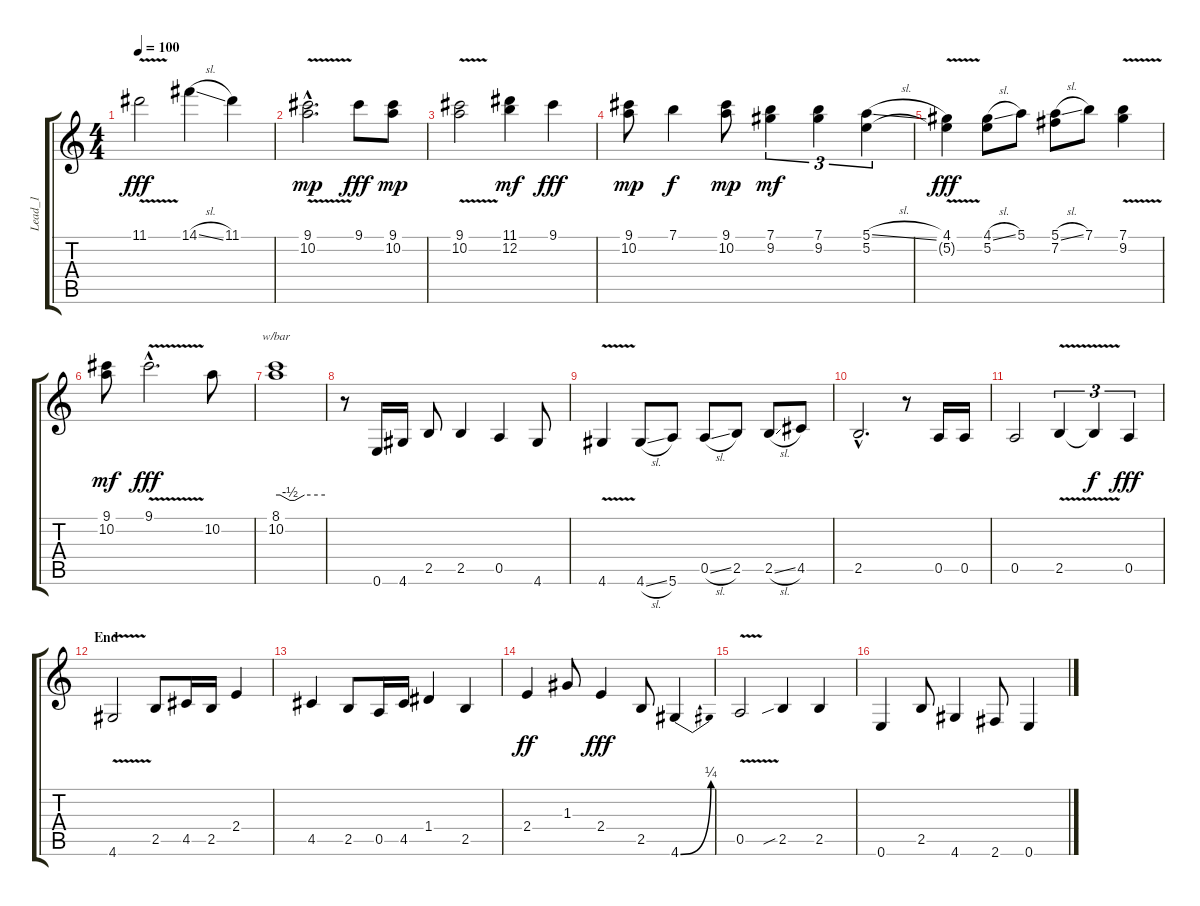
\track ("Lead_1" "Lead_1") {instrument acousticguitarsteel}
\staff {score tabs}
\tuning (E4 B3 G3 D3 A2 E2) {hide}
\ts (4 4)
\tempo 100
\clef g2
\ks c
11.1{v}.2{dy fff} 14.1{sl}.4 11.1.4 |
(9.1{v hac} 10.2{hac}).2{d dy mp} 9.1.8{dy fff} (9.1 10.2).8{dy mp} |
(9.1{v} 10.2).2 (11.1 12.2).4{dy mf} 9.1.4{dy fff} |
(9.1 10.2).8{dy mp} 7.1.4{dy f} (9.1 10.2).8{dy mp} (7.1 9.2).4{tu (3 2) dy mf} (7.1 9.2).4{tu (3 2)} (5.1{sl} 5.2).4{tu (3 2)} |
(4.1{v} 5.2{t}).4{dy fff} (4.1{sl} 5.2).8 5.1.8 (5.1{sl} 7.2).8 7.1.8 (7.1{v} 9.2).4 |
(9.1 10.2).8{dy mf} 9.1{v hac}.2{d dy fff} 10.2.8 |
(8.1 10.2).1{tbe (custom default 0 0 5 0 17 -2 23 -2 35 0 60 0)} |
r.8{instrument electricguitarclean} 0.6.16 4.6.16 2.5.8 2.5.4 0.5.4 4.6.8 |
4.6{v}.4 4.6{sl}.8 5.6.8 0.5{sl}.8 2.5.8 2.5{sl}.8 4.5.8 |
2.5{hac}.2{d} r.8 0.5.16 0.5.16 |
0.5.2 2.5{v}.4{tu (3 2)} 2.5{t}.4{tu (3 2) dy f} 0.5.4{tu (3 2) dy fff} |
\section ("" "End")
4.6{v}.2 2.5.8 4.5.16 2.5.16 2.4.4 |
4.5.4 2.5.8 0.5.16 4.5.16 1.4.4 2.5.4 |
2.4.4{dy ff} 1.3.8 2.4.4{dy fff} 2.5.8 4.6{be (bend 0 0 60 1)}.4 |
0.5{v}.2 2.5{sib}.4 2.5.4 |
0.6.4 2.5.8 4.6.4 2.6.8 0.6.4
